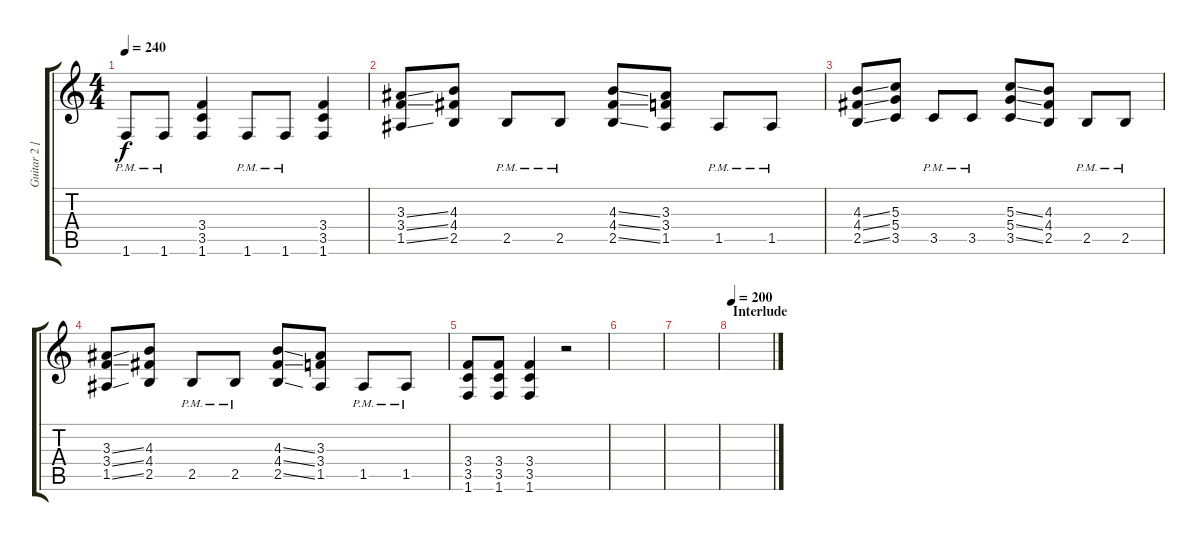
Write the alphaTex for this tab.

\track ("Guitar 2 [Josh Christian]" "Guitar 2 [") {instrument overdrivenguitar}
\staff {score tabs}
\tuning (E4 B3 G3 D3 A2 E2) {hide}
\ts (4 4)
\tempo 240
\clef g2
\ks c
1.6{pm}.8{dy f} 1.6{pm}.8 (3.4 3.5 1.6).4 1.6{pm}.8 1.6{pm}.8 (3.4 3.5 1.6).4 |
(3.3{ss} 3.4{ss} 1.5{ss}).8 (4.3 4.4 2.5).8 2.5{pm}.8 2.5{pm}.8 (4.3{ss} 4.4{ss} 2.5{ss}).8 (3.3 3.4 1.5).8 1.5{pm}.8 1.5{pm}.8 |
(4.3{ss} 4.4{ss} 2.5{ss}).8 (5.3 5.4 3.5).8 3.5{pm}.8 3.5{pm}.8 (5.3{ss} 5.4{ss} 3.5{ss}).8 (4.3 4.4 2.5).8 2.5{pm}.8 2.5{pm}.8 |
(3.3{ss} 3.4{ss} 1.5{ss}).8 (4.3 4.4 2.5).8 2.5{pm}.8 2.5{pm}.8 (4.3{ss} 4.4{ss} 2.5{ss}).8 (3.3 3.4 1.5).8 1.5{pm}.8 1.5{pm}.8 |
(3.4 3.5 1.6).8 (3.4 3.5 1.6).8 (3.4 3.5 1.6).4 r.2 |
|
|
\section ("" "Interlude")
\tempo 200
